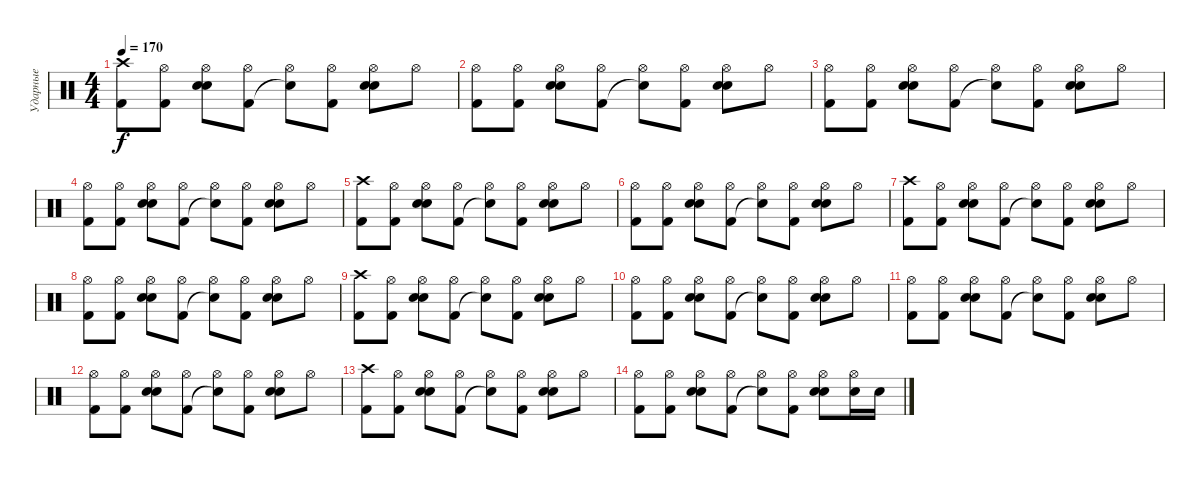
\track ("Ударные" "Ударные") {instrument percussion}
\staff {score}
\articulation defaults
\ts (4 4)
\tempo 170
\clef neutral
\ks c
("Crash high (hit)" "Kick (hit) 2").8{dy f} ("Kick (hit) 2" "Hi-Hat (open)").8 ("Electric Snare (hit)" "Hi-Hat (open)" "Electric Snare (hit)").8 ("Kick (hit) 2" "Hi-Hat (open)").8 ("Snare (hit)"{t} "Hi-Hat (open)").8 ("Kick (hit) 2" "Hi-Hat (open)").8 ("Electric Snare (hit)" "Hi-Hat (open)" "Electric Snare (hit)").8 "Hi-Hat (open)".8 |
("Kick (hit) 2" "Hi-Hat (open)").8 ("Kick (hit) 2" "Hi-Hat (open)").8 ("Electric Snare (hit)" "Hi-Hat (open)" "Electric Snare (hit)").8 ("Kick (hit) 2" "Hi-Hat (open)").8 ("Snare (hit)"{t} "Hi-Hat (open)").8 ("Kick (hit) 2" "Hi-Hat (open)").8 ("Electric Snare (hit)" "Hi-Hat (open)" "Electric Snare (hit)").8 "Hi-Hat (open)".8 |
("Kick (hit) 2" "Hi-Hat (open)").8 ("Kick (hit) 2" "Hi-Hat (open)").8 ("Electric Snare (hit)" "Hi-Hat (open)" "Electric Snare (hit)").8 ("Kick (hit) 2" "Hi-Hat (open)").8 ("Snare (hit)"{t} "Hi-Hat (open)").8 ("Kick (hit) 2" "Hi-Hat (open)").8 ("Electric Snare (hit)" "Hi-Hat (open)" "Electric Snare (hit)").8 "Hi-Hat (open)".8 |
("Kick (hit) 2" "Hi-Hat (open)").8 ("Kick (hit) 2" "Hi-Hat (open)").8 ("Electric Snare (hit)" "Hi-Hat (open)" "Electric Snare (hit)").8 ("Kick (hit) 2" "Hi-Hat (open)").8 ("Snare (hit)"{t} "Hi-Hat (open)").8 ("Kick (hit) 2" "Hi-Hat (open)").8 ("Electric Snare (hit)" "Hi-Hat (open)" "Electric Snare (hit)").8 "Hi-Hat (open)".8 |
("Kick (hit) 2" "Crash high (hit)").8 ("Kick (hit) 2" "Hi-Hat (open)").8 ("Electric Snare (hit)" "Hi-Hat (open)" "Electric Snare (hit)").8 ("Kick (hit) 2" "Hi-Hat (open)").8 ("Snare (hit)"{t} "Hi-Hat (open)").8 ("Kick (hit) 2" "Hi-Hat (open)").8 ("Electric Snare (hit)" "Hi-Hat (open)" "Electric Snare (hit)").8 "Hi-Hat (open)".8 |
("Kick (hit) 2" "Hi-Hat (open)").8 ("Kick (hit) 2" "Hi-Hat (open)").8 ("Electric Snare (hit)" "Hi-Hat (open)" "Electric Snare (hit)").8 ("Kick (hit) 2" "Hi-Hat (open)").8 ("Snare (hit)"{t} "Hi-Hat (open)").8 ("Kick (hit) 2" "Hi-Hat (open)").8 ("Electric Snare (hit)" "Hi-Hat (open)" "Electric Snare (hit)").8 "Hi-Hat (open)".8 |
("Kick (hit) 2" "Crash high (hit)").8 ("Kick (hit) 2" "Hi-Hat (open)").8 ("Electric Snare (hit)" "Hi-Hat (open)" "Electric Snare (hit)").8 ("Kick (hit) 2" "Hi-Hat (open)").8 ("Snare (hit)"{t} "Hi-Hat (open)").8 ("Kick (hit) 2" "Hi-Hat (open)").8 ("Electric Snare (hit)" "Hi-Hat (open)" "Electric Snare (hit)").8 "Hi-Hat (open)".8 |
("Kick (hit) 2" "Hi-Hat (open)").8 ("Kick (hit) 2" "Hi-Hat (open)").8 ("Electric Snare (hit)" "Hi-Hat (open)" "Electric Snare (hit)").8 ("Kick (hit) 2" "Hi-Hat (open)").8 ("Snare (hit)"{t} "Hi-Hat (open)").8 ("Kick (hit) 2" "Hi-Hat (open)").8 ("Electric Snare (hit)" "Hi-Hat (open)" "Electric Snare (hit)").8 "Hi-Hat (open)".8 |
("Crash high (hit)" "Kick (hit) 2").8 ("Kick (hit) 2" "Hi-Hat (open)").8 ("Electric Snare (hit)" "Hi-Hat (open)" "Electric Snare (hit)").8 ("Kick (hit) 2" "Hi-Hat (open)").8 ("Snare (hit)"{t} "Hi-Hat (open)").8 ("Kick (hit) 2" "Hi-Hat (open)").8 ("Electric Snare (hit)" "Hi-Hat (open)" "Electric Snare (hit)").8 "Hi-Hat (open)".8 |
("Kick (hit) 2" "Hi-Hat (open)").8 ("Kick (hit) 2" "Hi-Hat (open)").8 ("Electric Snare (hit)" "Hi-Hat (open)" "Electric Snare (hit)").8 ("Kick (hit) 2" "Hi-Hat (open)").8 ("Snare (hit)"{t} "Hi-Hat (open)").8 ("Kick (hit) 2" "Hi-Hat (open)").8 ("Electric Snare (hit)" "Hi-Hat (open)" "Electric Snare (hit)").8 "Hi-Hat (open)".8 |
("Kick (hit) 2" "Hi-Hat (open)").8 ("Kick (hit) 2" "Hi-Hat (open)").8 ("Electric Snare (hit)" "Hi-Hat (open)" "Electric Snare (hit)").8 ("Kick (hit) 2" "Hi-Hat (open)").8 ("Snare (hit)"{t} "Hi-Hat (open)").8 ("Kick (hit) 2" "Hi-Hat (open)").8 ("Electric Snare (hit)" "Hi-Hat (open)" "Electric Snare (hit)").8 "Hi-Hat (open)".8 |
("Kick (hit) 2" "Hi-Hat (open)").8 ("Kick (hit) 2" "Hi-Hat (open)").8 ("Electric Snare (hit)" "Hi-Hat (open)" "Electric Snare (hit)").8 ("Kick (hit) 2" "Hi-Hat (open)").8 ("Snare (hit)"{t} "Hi-Hat (open)").8 ("Kick (hit) 2" "Hi-Hat (open)").8 ("Electric Snare (hit)" "Hi-Hat (open)" "Electric Snare (hit)").8 "Hi-Hat (open)".8 |
("Kick (hit) 2" "Crash high (hit)").8 ("Kick (hit) 2" "Hi-Hat (open)").8 ("Electric Snare (hit)" "Hi-Hat (open)" "Electric Snare (hit)").8 ("Kick (hit) 2" "Hi-Hat (open)").8 ("Snare (hit)"{t} "Hi-Hat (open)").8 ("Kick (hit) 2" "Hi-Hat (open)").8 ("Electric Snare (hit)" "Hi-Hat (open)" "Electric Snare (hit)").8 "Hi-Hat (open)".8 |
("Kick (hit) 2" "Hi-Hat (open)").8 ("Kick (hit) 2" "Hi-Hat (open)").8 ("Electric Snare (hit)" "Hi-Hat (open)" "Electric Snare (hit)").8 ("Kick (hit) 2" "Hi-Hat (open)").8 ("Snare (hit)"{t} "Hi-Hat (open)").8 ("Kick (hit) 2" "Hi-Hat (open)").8 ("Electric Snare (hit)" "Hi-Hat (open)" "Electric Snare (hit)").8 ("Electric Snare (hit)" "Hi-Hat (open)").16 "Electric Snare (hit)".16
